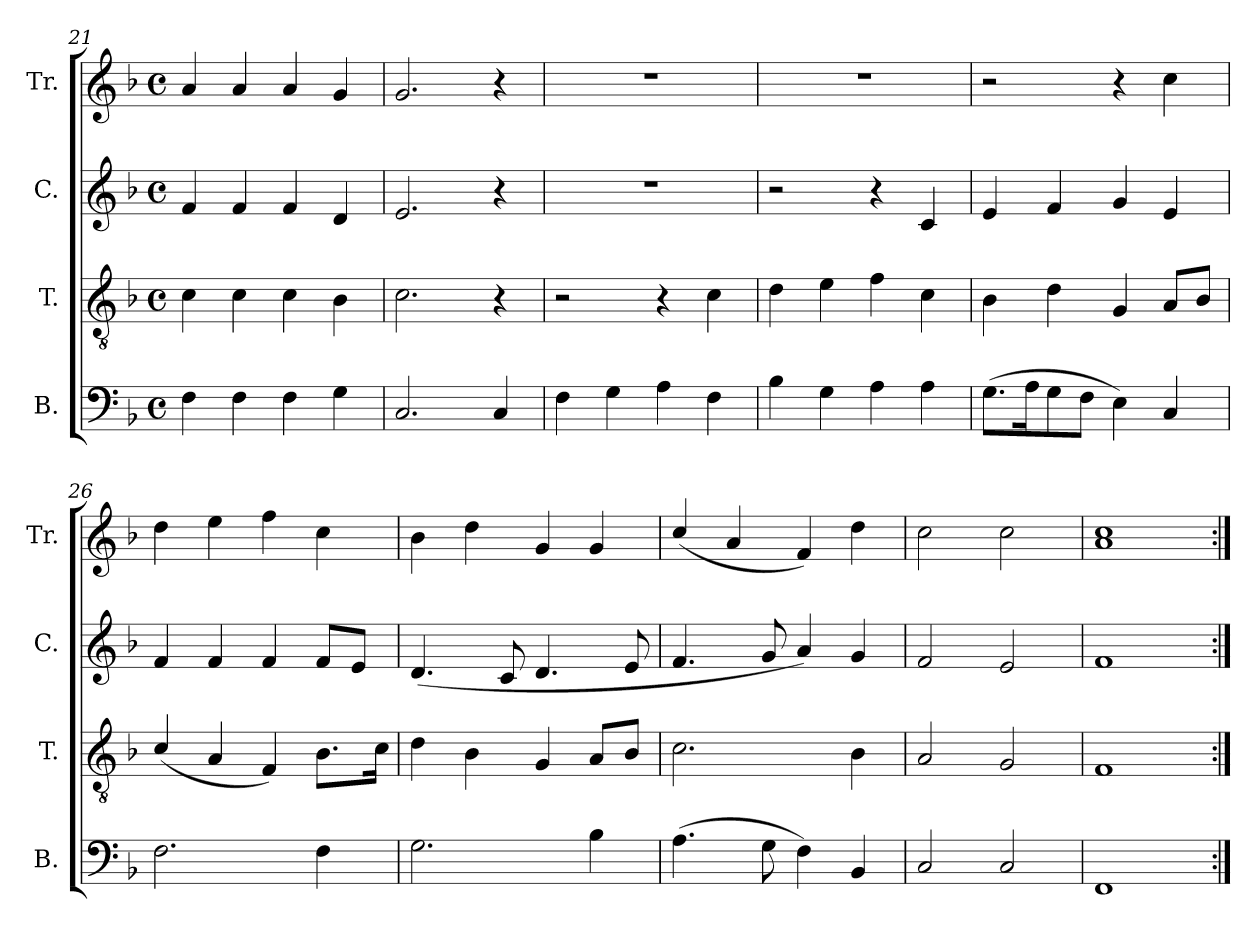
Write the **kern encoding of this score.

**kern	**kern	**kern	**kern
*part4	*part3	*part2	*part1
*staff4	*staff3	*staff2	*staff1
*I"B.	*I"T.	*I"C.	*I"Tr.
*I'B.	*I'T.	*I'C.	*I'Tr.
*clefF4	*clefGv2	*clefG2	*clefG2
*k[b-]	*k[b-]	*k[b-]	*k[b-]
*M4/4	*M4/4	*M4/4	*M4/4
*met(c)	*met(c)	*met(c)	*met(c)
=21	=21	=21	=21
4F!\	4c!\	4f!/	4a!/
4F!\	4c!\	4f!/	4a!/
4F!\	4c!\	4f!/	4a!/
4G!\	4B-!\	4d!/	4g!/
=22	=22	=22	=22
2.C!/	2.c!\	2.e!/	2.g!/
4C!/	4r	4r	4r
=23	=23	=23	=23
4F!\	2r	1r	1r
4G!\	.	.	.
4A!\	4r	.	.
4F!\	4c!\	.	.
=24	=24	=24	=24
4B-!\	4d!\	2r	1r
4G!\	4e!\	.	.
4A!\	4f!\	4r	.
4A!\	4c!\	4c!/	.
=25	=25	=25	=25
(>8.G!\L	4B-!\	4e!/	2r
16A!\K	.	.	.
8G!\	4d!\	4f!/	.
8F!\J	.	.	.
4E!\)	4G!/	4g!/	4r
4C!/	8A!/L	4e!/	4cc!\
.	8B-!/J	.	.
=26	=26	=26	=26
2.F!\	(<4c!/	4f!/	4dd!\
.	4A!/	4f!/	4ee!\
.	4F!/)	4f!/	4ff!\
4F!\	8.B-!\L	8f!/L	4cc!\
.	.	8e!/J	.
.	16c!\Jk	.	.
=27	=27	=27	=27
2.G!\	4d!\	(<4.d!/	4b-!\
.	4B-!\	.	4dd!\
.	.	8c!/	.
.	4G!/	4.d!/	4g!/
4B-!\	8A!/L	.	4g!/
.	8B-!/J	8e!/	.
=28	=28	=28	=28
(>4.A!\	2.c!\	4.f!/	(<4cc!/
.	.	.	4a!/
8G!\	.	8g!/	.
4F!\)	.	4a!/)	4f!/)
4BB-!/	4B-!\	4g!/	4dd!\
=29	=29	=29	=29
2C!/	2A!/	2f!/	2cc!\
2C!/	2G!/	2e!/	2cc!\
=30	=30	=30	=30
1FF!	1F!	1f!	1a! 1cc!
=:|!	=:|!	=:|!	=:|!
*-	*-	*-	*-
